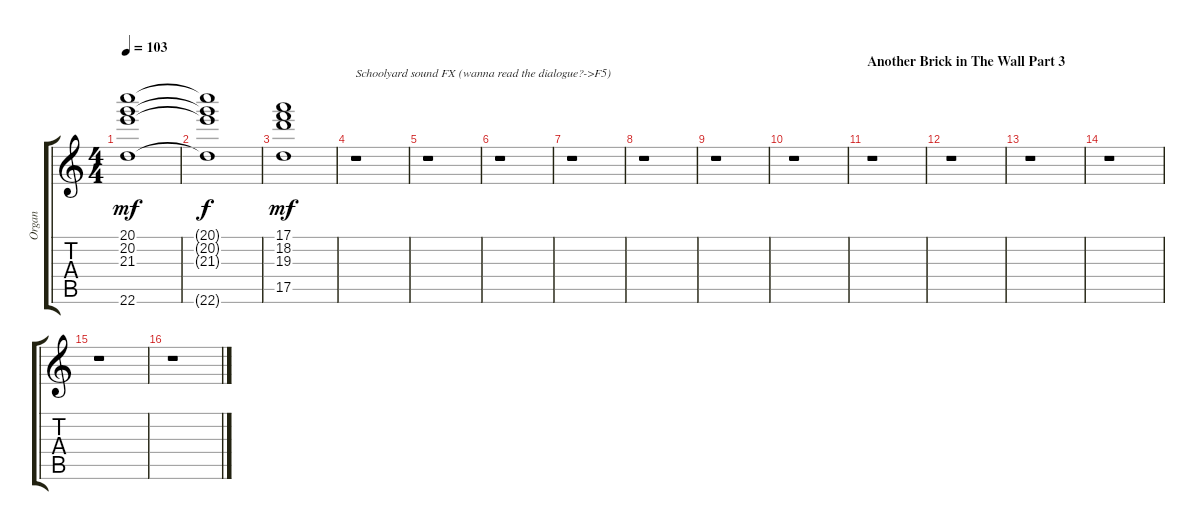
\track ("Organ" "Organ") {instrument acousticguitarsteel}
\staff {score tabs}
\tuning (E4 B3 G3 D3 A2 E2) {hide}
\ts (4 4)
\tempo 103
\clef g2
\ks c
(20.1 20.2 21.3 22.6).1{dy mf} |
(20.1{t} 20.2{t} 21.3{t} 22.6{t}).1{dy f} |
(17.1 18.2 19.3 17.5).1{dy mf} |
r.1{txt "Schoolyard sound FX (wanna read the dialogue?->F5)"} |
r.1 |
r.1 |
r.1 |
r.1 |
r.1 |
r.1 |
\section ("" "Another Brick in The Wall Part 3")
r.1 |
r.1 |
r.1 |
r.1 |
r.1 |
r.1
